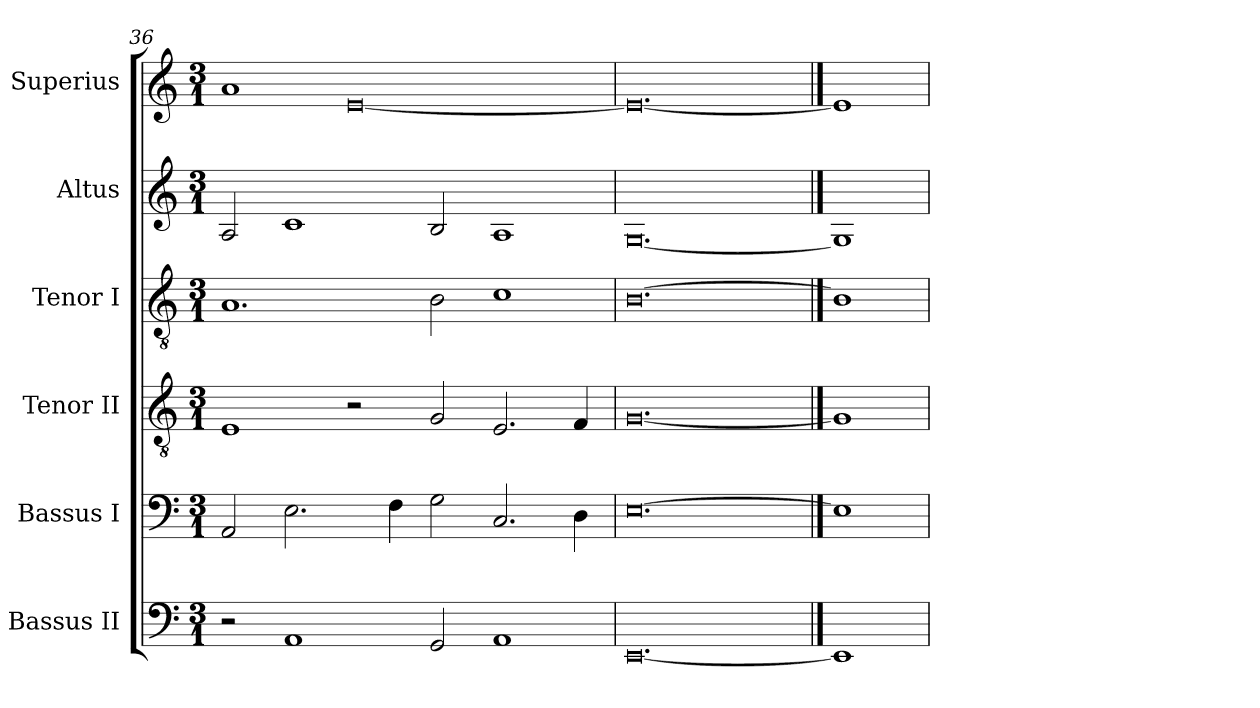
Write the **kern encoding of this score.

**kern	**kern	**kern	**kern	**kern	**kern
*part6	*part5	*part4	*part3	*part2	*part1
*staff6	*staff5	*staff4	*staff3	*staff2	*staff1
*I"Bassus II	*I"Bassus I	*I"Tenor II	*I"Tenor I	*I"Altus	*I"Superius
*I'B. II	*I'B. I	*I'T. II	*I'T. I	*I'A	*I'S
*clefF4	*clefF4	*clefGv2	*clefGv2	*clefG2	*clefG2
*k[]	*k[]	*k[]	*k[]	*k[]	*k[]
*C:	*C:	*C:	*C:	*C:	*C:
*M3/1	*M3/1	*M3/1	*M3/1	*M3/1	*M3/1
=36	=36	=36	=36	=36	=36
2r	2AA	1E	1.A	2A	1a
1AA	2.E	.	.	1c	.
.	.	2r	.	.	[0e
.	4F	.	.	.	.
2GG	2G	2G	2B	2B	.
1AA	2.C	2.E	1c	1A	.
.	4D	4F	.	.	.
=37	=37	=37	=37	=37	=37
[0.EE	[0.E	[0.G	[0.B	[0.G	0.e_
==38	==38	==38	==38	==38	==38
1EE]	1E]	1G]	1B]	1G]	1e]
=	=	=	=	=	=
*-	*-	*-	*-	*-	*-
